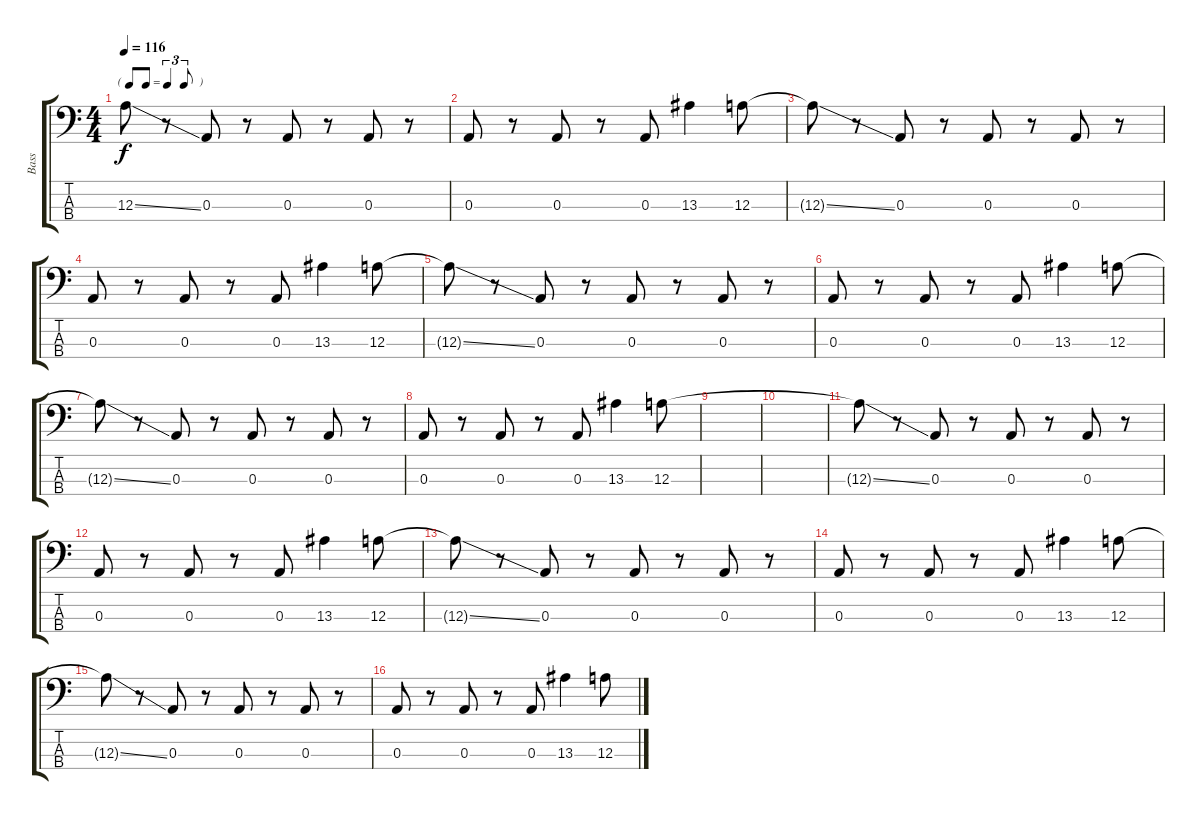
\track ("Bass" "Bass") {instrument electricbassfinger}
\staff {score tabs}
\tuning (G2 D2 A1 E1) {hide}
\ts (4 4)
\tf triplet8th
\tempo 116
\clef f4
\ks c
12.3{ss t}.8{dy f} r.8 0.3.8 r.8 0.3.8 r.8 0.3.8 r.8 |
0.3.8{volume 6} r.8 0.3.8 r.8 0.3.8 13.3.4 12.3.8 |
12.3{ss t}.8 r.8 0.3.8 r.8 0.3.8 r.8 0.3.8 r.8 |
0.3.8 r.8 0.3.8 r.8 0.3.8 13.3.4 12.3.8 |
12.3{ss t}.8 r.8 0.3.8 r.8 0.3.8 r.8 0.3.8 r.8 |
0.3.8 r.8 0.3.8{volume 0} r.8 0.3.8 13.3.4 12.3.8 |
12.3{ss t}.8 r.8 0.3.8 r.8 0.3.8 r.8 0.3.8 r.8 |
0.3.8 r.8 0.3.8 r.8 0.3.8 13.3.4 12.3.8 |
|
|
12.3{ss t}.8{volume 7} r.8 0.3.8 r.8 0.3.8 r.8 0.3.8 r.8 |
0.3.8 r.8 0.3.8 r.8 0.3.8 13.3.4 12.3.8 |
12.3{ss t}.8 r.8 0.3.8 r.8 0.3.8 r.8 0.3.8 r.8 |
0.3.8 r.8 0.3.8 r.8 0.3.8 13.3.4 12.3.8 |
12.3{ss t}.8 r.8 0.3.8 r.8 0.3.8 r.8 0.3.8 r.8 |
0.3.8 r.8 0.3.8 r.8 0.3.8 13.3.4 12.3.8
